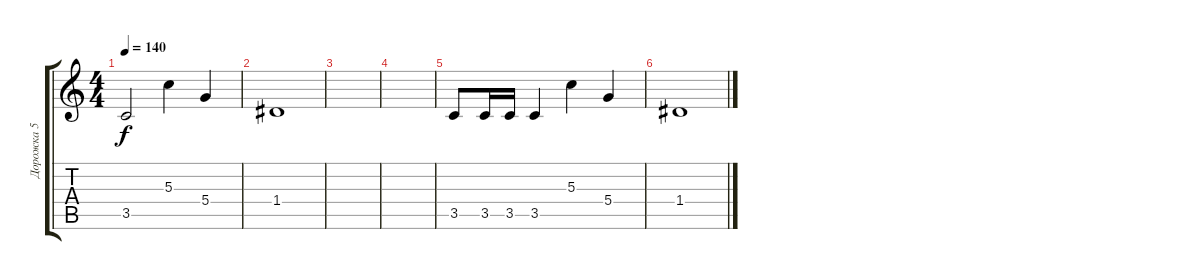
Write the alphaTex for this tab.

\track ("Дорожка 5" "Дорожка 5") {instrument electricguitarclean}
\staff {score tabs}
\tuning (E4 B3 G3 D3 A2 E2) {hide}
\ts (4 4)
\tempo 140
\clef g2
\ks c
3.5.2{dy f} 5.3.4 5.4.4 |
1.4.1 |
|
|
3.5.8 3.5.16 3.5.16 3.5.4 5.3.4 5.4.4 |
1.4.1
